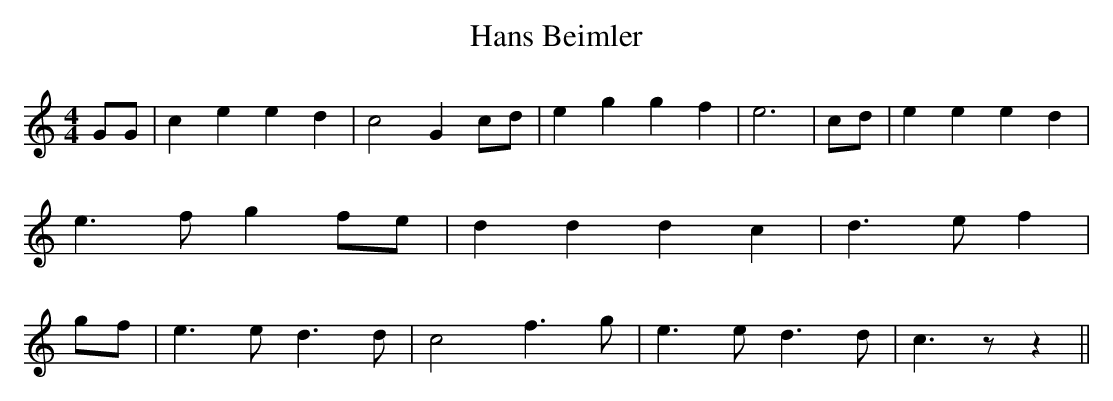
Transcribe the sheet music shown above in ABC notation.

X:1
T:Hans Beimler
M:4/4
L:1/4
K:C
 G/2G/2| c e e d| c2 G c/2d/2| e g g f| e3| c/2d/2| e e e d| e3/2- f/2 gf/2-e/2|\
 d d d c| d3/2- e/2 f|g/2-f/2| e3/2 e/2 d3/2 d/2| c2 f3/2- g/2| e3/2 e/2 d3/2 d/2|\
 c3/2 z/2 z||
